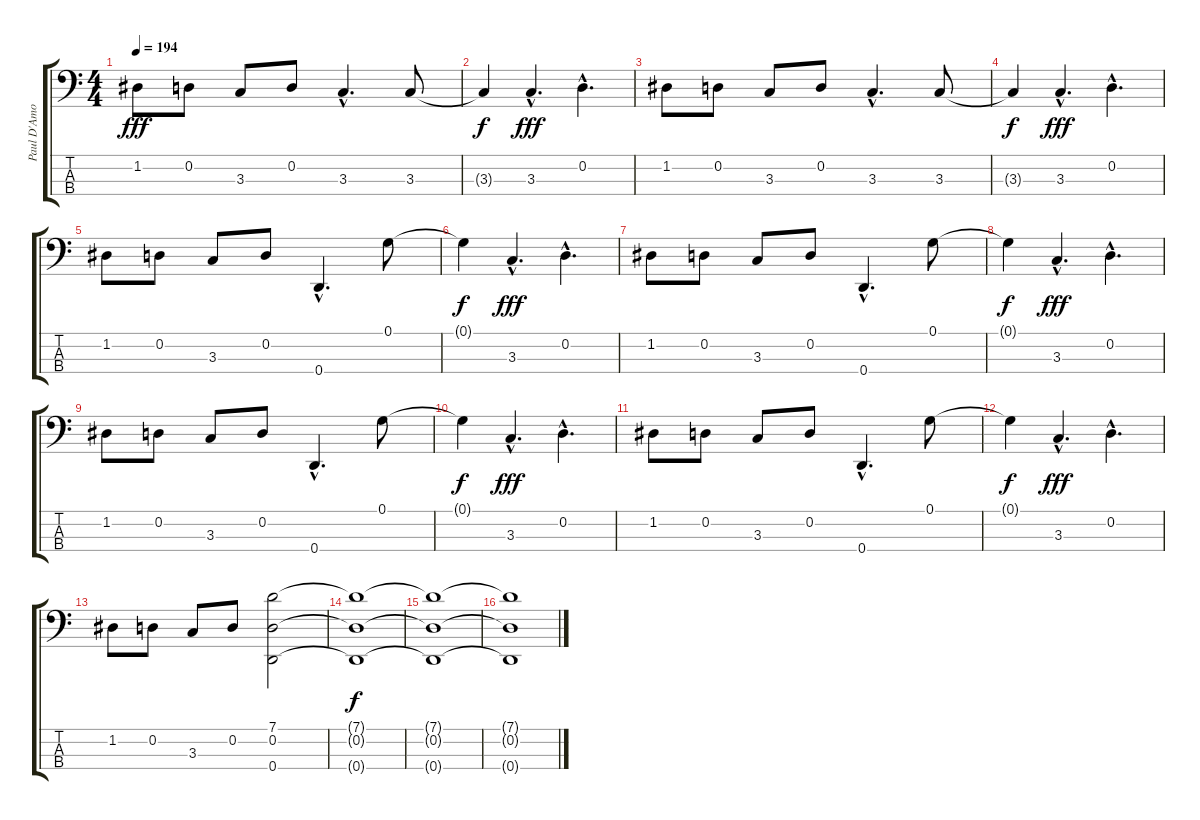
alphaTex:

\track ("Paul D'Amour" "Paul D'Amo") {instrument electricbasspick}
\staff {score tabs}
\tuning (G2 D2 A1 D1) {hide}
\ts (4 4)
\tempo 194
\clef f4
\ks c
1.2.8{dy fff} 0.2.8 3.3.8 0.2.8 3.3{hac}.4{d} 3.3.8 |
3.3{t}.4{dy f} 3.3{hac}.4{d dy fff} 0.2{hac}.4{d} |
1.2.8 0.2.8 3.3.8 0.2.8 3.3{hac}.4{d} 3.3.8 |
3.3{t}.4{dy f} 3.3{hac}.4{d dy fff} 0.2{hac}.4{d} |
1.2.8 0.2.8 3.3.8 0.2.8 0.4{hac}.4{d} 0.1.8 |
0.1{t}.4{dy f} 3.3{hac}.4{d dy fff} 0.2{hac}.4{d} |
1.2.8 0.2.8 3.3.8 0.2.8 0.4{hac}.4{d} 0.1.8 |
0.1{t}.4{dy f} 3.3{hac}.4{d dy fff} 0.2{hac}.4{d} |
1.2.8 0.2.8 3.3.8 0.2.8 0.4{hac}.4{d} 0.1.8 |
0.1{t}.4{dy f} 3.3{hac}.4{d dy fff} 0.2{hac}.4{d} |
1.2.8 0.2.8 3.3.8 0.2.8 0.4{hac}.4{d} 0.1.8 |
0.1{t}.4{dy f} 3.3{hac}.4{d dy fff} 0.2{hac}.4{d} |
1.2.8 0.2.8 3.3.8 0.2.8 (7.1 0.2 0.4).2 |
(7.1{t} 0.2{t} 0.4{t}).1{dy f} |
(7.1{t} 0.2{t} 0.4{t}).1 |
(7.1{t} 0.2{t} 0.4{t}).1
